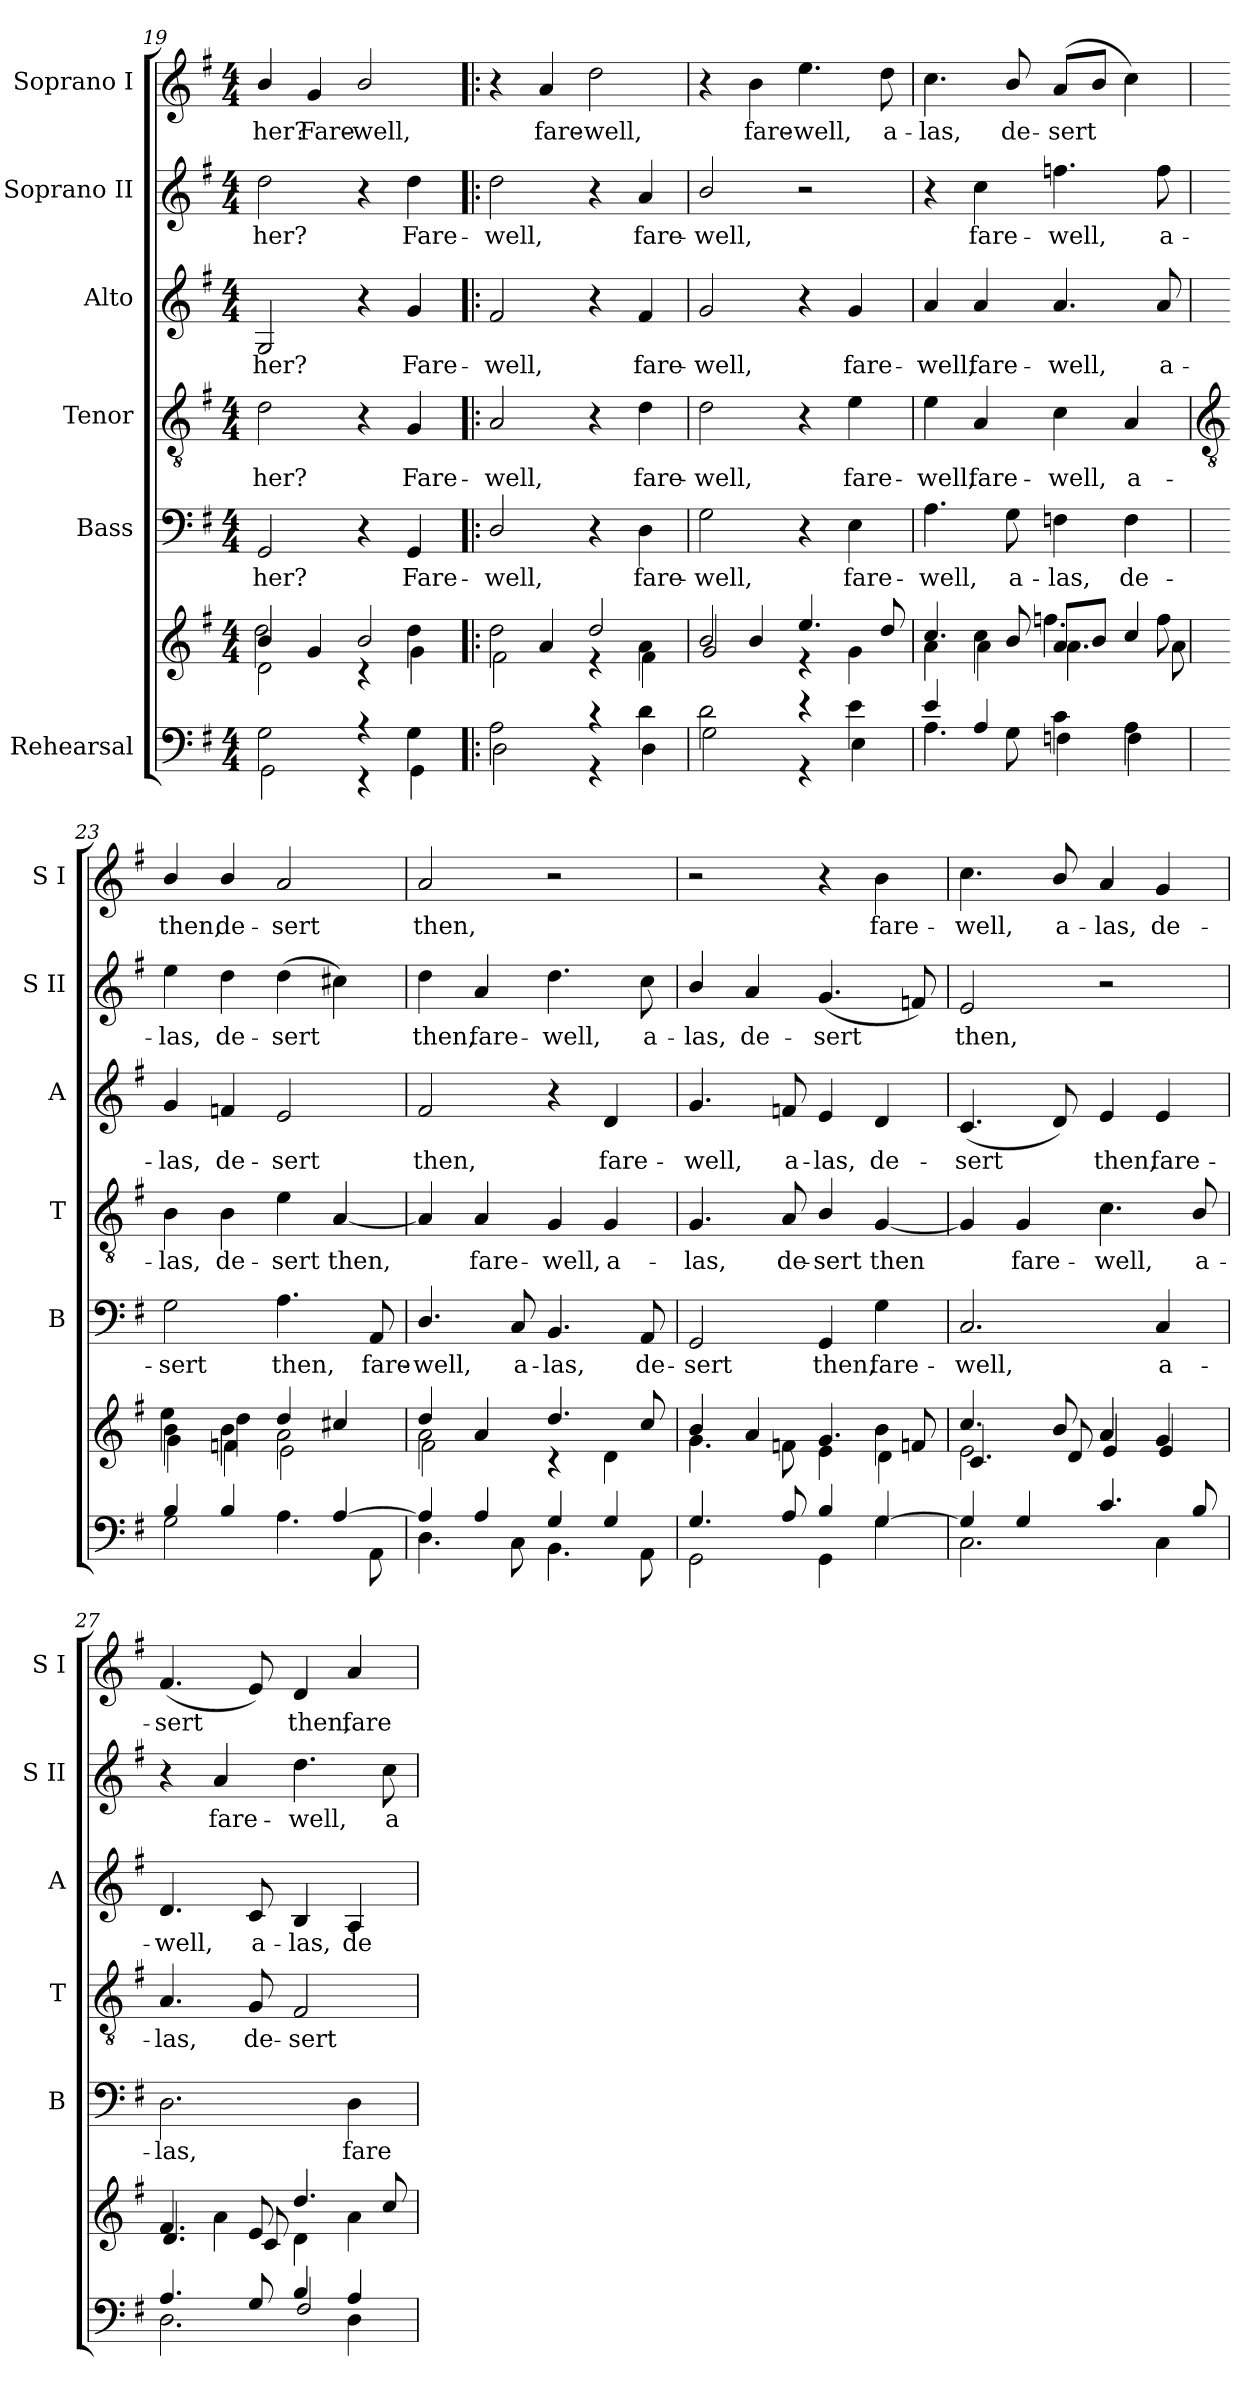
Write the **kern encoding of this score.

**kern	**kern	**kern	**text	**kern	**text	**kern	**text	**kern	**text	**kern	**text
*part6	*part6	*part5	*part5	*part4	*part4	*part3	*part3	*part2	*part2	*part1	*part1
*staff7	*staff6	*staff5	*staff5	*staff4	*staff4	*staff3	*staff3	*staff2	*staff2	*staff1	*staff1
*I"Rehearsal	*	*I"Bass	*	*I"Tenor	*	*I"Alto	*	*I"Soprano II	*	*I"Soprano I	*
*	*	*I'B	*	*I'T	*	*I'A	*	*I'S II	*	*I'S I	*
*clefF4	*clefG2	*clefF4	*	*clefGv2	*	*clefG2	*	*clefG2	*	*clefG2	*
*k[f#]	*k[f#]	*k[f#]	*	*k[f#]	*	*k[f#]	*	*k[f#]	*	*k[f#]	*
*G:	*G:	*G:	*	*G:	*	*G:	*	*G:	*	*G:	*
*M4/4	*M4/4	*M4/4	*	*M4/4	*	*M4/4	*	*M4/4	*	*M4/4	*
=19	=19	=19	=19	=19	=19	=19	=19	=19	=19	=19	=19
*^	*^	*	*	*	*	*	*	*	*	*	*
*	*^	*	*^	*	*	*	*	*	*	*	*	*	*
*	*	*	*	*	*^	*	*	*	*	*	*	*	*	*	*
!	!	!	!	!	!	!	!	!LO:LY:b	!	!LO:LY:b	!	!LO:LY:b	!	!LO:LY:b	!	!LO:LY:b
2G\	2ryy	2GG\	4b/	2dd\	2ryy	2d\	2GG	her?	2d	her?	2G	her?	2dd	her?	4b/	her?
!	!	!	!	!	!	!	!	!	!	!	!	!	!	!	!	!LO:LY:b
.	.	.	4g/	.	.	.	.	.	.	.	.	.	.	.	4g	Fare-
!	!	!	!	!	!	!	!	!	!	!	!	!	!	!	!	!LO:LY:b
2ryy	4r	4r	2b/	4r	4ryy	2ryy	4r	.	4r	.	4r	.	4r	.	2b/	-well,
!	!	!	!	!	!	!	!	!LO:LY:b	!	!LO:LY:b	!	!LO:LY:b	!	!LO:LY:b	!	!
.	4G\	4GG\	.	4dd\	4g\	.	4GG	Fare-	4G	Fare-	4g	Fare-	4dd	Fare-	.	.
*	*	*	*	*	*v	*v	*	*	*	*	*	*	*	*	*	*
=20!|:	=20!|:	=20!|:	=20!|:	=20!|:	=20!|:	=20!|:	=20!|:	=20!|:	=20!|:	=20!|:	=20!|:	=20!|:	=20!|:	=20!|:	=20!|:
!	!	!	!	!	!	!	!LO:LY:b	!	!LO:LY:b	!	!LO:LY:b	!	!LO:LY:b	!	!
*	*v	*v	*	*	*	*	*	*	*	*	*	*	*	*	*
2A\	2D\	4ryy	2dd\	2f#\	2D/	-well,	2A	-well,	2f#	-well,	2dd	-well,	4r	.
!	!	!	!	!	!	!	!	!	!	!	!	!	!	!LO:LY:b
.	.	4a/	.	.	.	.	.	.	.	.	.	.	4a	fare-
!	!	!	!	!	!	!	!	!	!	!	!	!	!	!LO:LY:b
4r	4r	2dd/	4ryy	4r	4r	.	4r	.	4r	.	4r	.	2dd	-well,
!	!	!	!	!	!	!LO:LY:b	!	!LO:LY:b	!	!LO:LY:b	!	!LO:LY:b	!	!
4d\	4D\	.	4a\	4f#\	4D	fare-	4d	fare-	4f#	fare-	4a	fare-	.	.
=21	=21	=21	=21	=21	=21	=21	=21	=21	=21	=21	=21	=21	=21	=21
!	!	!	!	!	!	!LO:LY:b	!	!LO:LY:b	!	!LO:LY:b	!	!LO:LY:b	!	!
2d\	2G\	4ryy	2b/	2g/	2G	well,	2d	well,	2g	well,	2b/	-well,	4r	.
!	!	!	!	!	!	!	!	!	!	!	!	!	!	!LO:LY:b
.	.	4b/	.	.	.	.	.	.	.	.	.	.	4b	fare-
!	!	!	!	!	!	!	!	!	!	!	!	!	!	!LO:LY:b
4r	4r	4.ee/	2ryy	4r	4r	.	4r	.	4r	.	2r	.	4.ee	-well,
!	!	!	!	!	!	!LO:LY:b	!	!LO:LY:b	!	!LO:LY:b	!	!	!	!
4e\	4E\	.	.	4g\	4E	fare-	4e	fare-	4g	fare-	.	.	.	.
!	!	!	!	!	!	!	!	!	!	!	!	!	!	!LO:LY:b
.	.	8dd/	.	.	.	.	.	.	.	.	.	.	8dd	a-
=22	=22	=22	=22	=22	=22	=22	=22	=22	=22	=22	=22	=22	=22	=22
!	!	!	!	!	!	!LO:LY:b	!	!LO:LY:b	!	!LO:LY:b	!	!	!	!LO:LY:b
4e/	4.A\	4.cc/	4ryy	4a\	4.A	-well,	4e	-well,	4a	-well,	4r	.	4.cc	-las,
!	!	!	!	!	!	!	!	!LO:LY:b	!	!LO:LY:b	!	!LO:LY:b	!	!
4A/	.	.	4cc\	4a\	.	.	4A	fare-	4a	fare-	4cc	fare-	.	.
!	!	!	!	!	!	!LO:LY:b	!	!	!	!	!	!	!	!LO:LY:b
.	8G\	8b/	.	.	8G	a-	.	.	.	.	.	.	8b/	de-
!	!	!	!	!	!	!LO:LY:b	!	!LO:LY:b	!	!LO:LY:b	!	!LO:LY:b	!	!LO:LY:b
4c\	4Fn\	8a/L	4.ffn\	4.a\	4Fn	-las,	4c	-well,	4.a	-well,	4.ffn	-well,	(<8aL	-sert
.	.	8b/J	.	.	.	.	.	.	.	.	.	.	8bJ	.
!	!	!	!	!	!	!LO:LY:b	!	!LO:LY:b	!	!	!	!	!	!
4A\	4F\	4cc/	.	.	4F	de-	4A	a-	.	.	.	.	4cc)	.
!	!	!	!	!	!	!	!	!	!	!LO:LY:b	!	!LO:LY:b	!	!
.	.	.	8ff	8a\	.	.	.	.	8a	a-	8ff	a-	.	.
!!LO:LB:g=z
=23	=23	=23	=23	=23	=23	=23	=23	=23	=23	=23	=23	=23	=23	=23
*	*	*	*	*	*	*	*clefGv2	*	*	*	*	*	*	*
!	!	!	!	!	!	!LO:LY:b	!	!LO:LY:b	!	!LO:LY:b	!	!LO:LY:b	!	!LO:LY:b
4B/	2G\	4b\	4ee\	4g\	2G	-sert	4B	-las,	4g	-las,	4ee	-las,	4b/	then,
!	!	!	!	!	!	!	!	!LO:LY:b	!	!LO:LY:b	!	!LO:LY:b	!	!LO:LY:b
4B/	.	4b\	4dd\	4fn\	.	.	4B	de-	4fn	de-	4dd	de-	4b/	de-
!	!	!	!	!	!	!LO:LY:b	!	!LO:LY:b	!	!LO:LY:b	!	!LO:LY:b	!	!LO:LY:b
4ryy	4.A\	2a\	4dd/	2e\	4.A	then,	4e	-sert	2e	-sert	(>4dd	-sert	2a	-sert
!	!	!	!	!	!	!	!	!LO:LY:b	!	!	!	!	!	!
[4A/	.	.	4cc#X/	.	.	.	[4A	then,	.	.	4cc#X)	.	.	.
!	!	!	!	!	!	!LO:LY:b	!	!	!	!	!	!	!	!
.	8AA\	.	.	.	8AA	fare-	.	.	.	.	.	.	.	.
=24	=24	=24	=24	=24	=24	=24	=24	=24	=24	=24	=24	=24	=24	=24
!	!	!	!	!	!	!LO:LY:b	!	!	!	!LO:LY:b	!	!LO:LY:b	!	!LO:LY:b
4A/]	4.D\	2a\	4dd/	2f#\	4.D/	-well,	4A]	.	2f#	then,	4dd	then,	2a	then,
!	!	!	!	!	!	!	!	!LO:LY:b	!	!	!	!LO:LY:b	!	!
4A/	.	.	4a/	.	.	.	4A	fare-	.	.	4a	fare-	.	.
!	!	!	!	!	!	!LO:LY:b	!	!	!	!	!	!	!	!
.	8C\	.	.	.	8C	a-	.	.	.	.	.	.	.	.
!	!	!	!	!	!	!LO:LY:b	!	!LO:LY:b	!	!	!	!LO:LY:b	!	!
4G/	4.BB\	2ryy	4.dd/	4r	4.BB	-las,	4G	-well,	4r	.	4.dd	-well,	2r	.
!	!	!	!	!	!	!	!	!LO:LY:b	!	!LO:LY:b	!	!	!	!
4G/	.	.	.	4d\	.	.	4G	a-	4d	fare-	.	.	.	.
!	!	!	!	!	!	!LO:LY:b	!	!	!	!	!	!LO:LY:b	!	!
.	8AA\	.	8cc/	.	8AA	de-	.	.	.	.	8cc	a-	.	.
=25	=25	=25	=25	=25	=25	=25	=25	=25	=25	=25	=25	=25	=25	=25
!	!	!	!	!	!	!LO:LY:b	!	!LO:LY:b	!	!LO:LY:b	!	!LO:LY:b	!	!
4.G/	2GG\	2ryy	4b/	4.g\	2GG	-sert	4.G	-las,	4.g	-well,	4b/	-las,	2r	.
!	!	!	!	!	!	!	!	!	!	!	!	!LO:LY:b	!	!
.	.	.	4a/	.	.	.	.	.	.	.	4a	de-	.	.
!	!	!	!	!	!	!	!	!LO:LY:b	!	!LO:LY:b	!	!	!	!
8A/	.	.	.	8fn\	.	.	8A	de-	8fn	a-	.	.	.	.
!	!	!	!	!	!	!LO:LY:b	!	!LO:LY:b	!	!LO:LY:b	!	!LO:LY:b	!	!
4B/	4GG\	4ryy	4.g/	4e\	4GG	then,	4B/	-sert	4e	-las,	(<4.g	-sert	4r	.
!	!	!	!	!	!	!LO:LY:b	!	!LO:LY:b	!	!LO:LY:b	!	!	!	!LO:LY:b
[4G/	4G\	4b\	.	4d\	4G	fare-	[4G	then	4d	de-	.	.	4b	fare-
.	.	.	8fn/	.	.	.	.	.	.	.	8fn)	.	.	.
=26	=26	=26	=26	=26	=26	=26	=26	=26	=26	=26	=26	=26	=26	=26
!	!	!	!	!	!	!LO:LY:b	!	!LO:LY:b	!	!LO:LY:b	!	!LO:LY:b	!	!LO:LY:b
4G/]	2.C\	4.cc/	2e\	4.c/	2.C	-well,	4G]	.	(<4.c	-sert	2e	then,	4.cc	-well,
!	!	!	!	!	!	!	!	!LO:LY:b	!	!	!	!	!	!
4G/	.	.	.	.	.	.	4G	fare-	.	.	.	.	.	.
!	!	!	!	!	!	!	!	!	!	!	!	!	!	!LO:LY:b
.	.	8b/	.	8d/	.	.	.	.	8d)	.	.	.	8b/	a-
!	!	!	!	!	!	!	!	!LO:LY:b	!	!LO:LY:b	!	!	!	!LO:LY:b
4.c/	.	4a/	2ryy	4e/	.	.	4.c	-well,	4e	then,	2r	.	4a	-las,
!	!	!	!	!	!	!LO:LY:b	!	!	!	!LO:LY:b	!	!	!	!LO:LY:b
.	4C\	4g/	.	4e/	4C	a-	.	.	4e	fare-	.	.	4g	de-
!	!	!	!	!	!	!	!	!LO:LY:b	!	!	!	!	!	!
8B/	.	.	.	.	.	.	8B/	a-	.	.	.	.	.	.
=27	=27	=27	=27	=27	=27	=27	=27	=27	=27	=27	=27	=27	=27	=27
*	*^	*	*	*	*	*	*	*	*	*	*	*	*	*
!	!	!	!	!	!	!	!LO:LY:b	!	!LO:LY:b	!	!LO:LY:b	!	!	!	!LO:LY:b
2ryy	4.A/	2.D\	4.f#/	4ryy	4.d/	2.D\	-las,	4.A	-las,	4.d	-well,	4r	.	(<4.f#	-sert
!	!	!	!	!	!	!	!	!	!	!	!	!	!LO:LY:b	!	!
.	.	.	.	4a\	.	.	.	.	.	.	.	4a	fare-	.	.
!	!	!	!	!	!	!	!	!	!LO:LY:b	!	!LO:LY:b	!	!	!	!
.	8G/	.	8e/	.	8c/	.	.	8G	de-	8c	a-	.	.	8e)	.
!	!	!	!	!	!	!	!	!	!LO:LY:b	!	!LO:LY:b	!	!LO:LY:b	!	!LO:LY:b
4B/	2F#/	.	4d\	4.dd/	2ryy	.	.	2F#	-sert	4B	-las,	4.dd	-well,	4d	then,
!	!	!	!	!	!	!	!LO:LY:b	!	!	!	!LO:LY:b	!	!	!	!LO:LY:b
4A/	.	4D\	4a\	.	.	4D\	fare-	.	.	4A	de-	.	.	4a	fare-
!	!	!	!	!	!	!	!	!	!	!	!	!	!LO:LY:b	!	!
.	.	.	.	8cc/	.	.	.	.	.	.	.	8cc	a-	.	.
*v	*v	*v	*	*	*	*	*	*	*	*	*	*	*	*	*
*	*v	*v	*v	*	*	*	*	*	*	*	*	*	*
=	=	=	=	=	=	=	=	=	=	=	=
*-	*-	*-	*-	*-	*-	*-	*-	*-	*-	*-	*-
